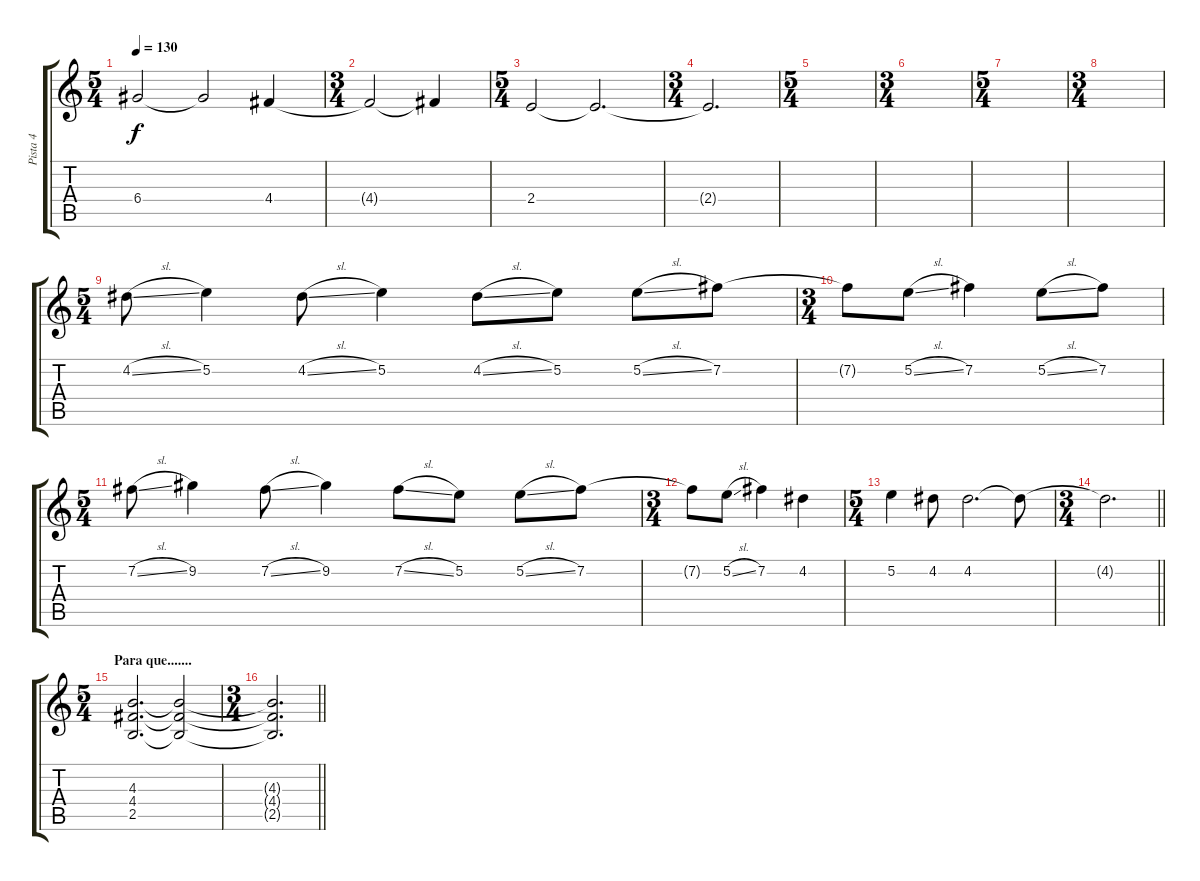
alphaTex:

\track ("Pista 4" "Pista 4") {instrument distortionguitar}
\staff {score tabs}
\tuning (E4 B3 G3 D3 A2 E2) {hide}
\ts (5 4)
\tempo 130
\clef g2
\ks c
6.4.2{dy f} 6.4{t}.2 4.4.4 |
\ts (3 4)
4.4{t}.2 4.4{t}.4 |
\ts (5 4)
2.4.2 2.4{t}.2{d} |
\ts (3 4)
2.4{t}.2{d} |
\ts (5 4)
|
\ts (3 4)
|
\ts (5 4)
|
\ts (3 4)
|
\ts (5 4)
4.2{sl}.8 5.2.4 4.2{sl}.8 5.2.4 4.2{sl}.8 5.2.8 5.2{sl}.8 7.2.8 |
\ts (3 4)
7.2{t}.8 5.2{sl}.8 7.2.4 5.2{sl}.8 7.2.8 |
\ts (5 4)
7.2{sl}.8 9.2.4 7.2{sl}.8 9.2.4 7.2{sl}.8 5.2.8 5.2{sl}.8 7.2.8 |
\ts (3 4)
7.2{t}.8 5.2{sl}.8 7.2.4 4.2.4 |
\ts (5 4)
5.2.4 4.2.8 4.2.2{d} 4.2{t}.8 |
\ts (3 4)
\barLineRight lightlight
4.2{t}.2{d} |
\ts (5 4)
\section ("" "Para que.......")
(4.3 4.4 2.5).2{d} (4.3{t} 4.4{t} 2.5{t}).2 |
\ts (3 4)
\barLineRight lightlight
(4.3{t} 4.4{t} 2.5{t}).2{d}
